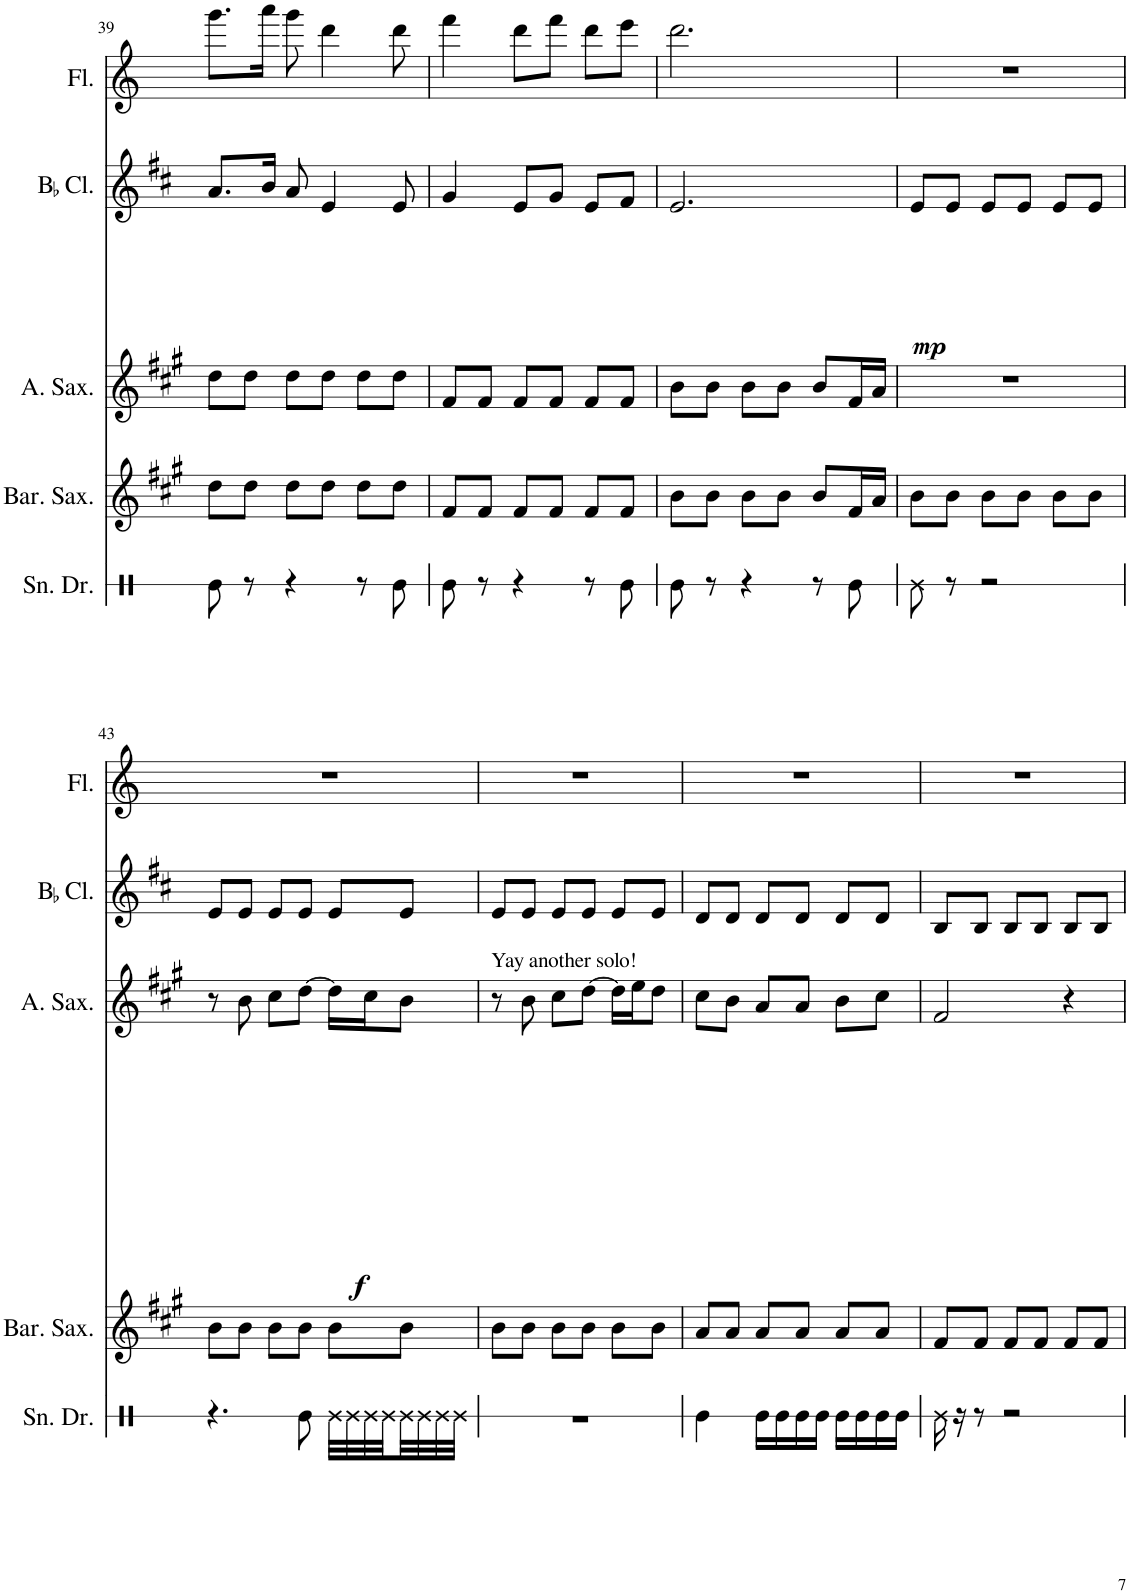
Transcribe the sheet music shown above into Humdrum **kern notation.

**kern	**kern	**kern	**dynam	**kern	**dynam	**kern
*part5	*part4	*part3	*part3	*part2	*part2	*part1
*staff5	*staff4	*staff3	*staff3	*staff2	*staff2	*staff1
*I"Snare Drum	*I"Baritone Saxophone	*I"Alto Saxophone	*	*I"BaccidentalFlat Clarinet	*	*I"Flute
*I'Sn. Dr.	*I'Bar. Sax.	*I'A. Sax.	*	*I'BaccidentalFlat Cl.	*	*I'Fl.
!!LO:PB:g=z
*clefX	*clefG2	*clefG2	*	*clefG2	*	*clefG2
*	*Trd12c21	*Trd5c9	*	*Trd1c2	*	*
*k[]	*k[f#c#g#]	*k[f#c#g#]	*	*k[f#c#]	*	*k[]
*M3/4	*M3/4	*M3/4	*	*M3/4	*	*M3/4
=39	=39	=39	=39	=39	=39	=39
8Re\	8dd\L	8dd\L	.	8.a/L	.	8.ggg\L
8r	8dd\J	8dd\J	.	.	.	.
.	.	.	.	16b/Jk	.	16aaa\Jk
4r	8dd\L	8dd\L	.	8a/	.	8ggg\
.	8dd\J	8dd\J	.	4e/	.	4ddd\
8r	8dd\L	8dd\L	.	.	.	.
8Re\	8dd\J	8dd\J	.	8e/	.	8ddd\
=40	=40	=40	=40	=40	=40	=40
8Re\	8f#/L	8f#/L	.	4g/	.	4fff\
8r	8f#/J	8f#/J	.	.	.	.
4r	8f#/L	8f#/L	.	8e/L	.	8ddd\L
.	8f#/J	8f#/J	.	8g/J	.	8fff\J
8r	8f#/L	8f#/L	.	8e/L	.	8ddd\L
8Re\	8f#/J	8f#/J	.	8f#/J	.	8eee\J
=41	=41	=41	=41	=41	=41	=41
8Re\	8b\L	8b\L	.	2.e/	.	2.ddd\
8r	8b\J	8b\J	.	.	.	.
4r	8b\L	8b\L	.	.	.	.
.	8b\J	8b\J	.	.	.	.
8r	8b/L	8b/L	.	.	.	.
8Re\	16f#/L	16f#/L	.	.	.	.
.	16a/JJ	16a/JJ	.	.	.	.
=42	=42	=42	=42	=42	=42	=42
!	!	!	!	!	!LO:DY:b	!
8Re\	8b\L	2.r	.	8e/L	mp	2.r
8r	8b\J	.	.	8e/J	.	.
2r	8b\L	.	.	8e/L	.	.
.	8b\J	.	.	8e/J	.	.
.	8b\L	.	.	8e/L	.	.
.	8b\J	.	.	8e/J	.	.
!!LO:LB:g=z
=43	=43	=43	=43	=43	=43	=43
4.r	8b\L	8r	.	8e/L	.	2.r
!	!	!	!LO:DY:b	!	!	!
.	8b\J	8b\	f	8e/J	.	.
.	8b\L	8cc#\L	.	8e/L	.	.
8Re\	8b\J	[8dd\J	.	8e/J	.	.
32Re\LLL	8b\L	16dd\LL]	.	8e/L	.	.
32Re\	.	.	.	.	.	.
32Re\	.	16cc#\J	.	.	.	.
32Re\	.	.	.	.	.	.
32Re\	8b\J	8b\J	.	8e/J	.	.
32Re\	.	.	.	.	.	.
32Re\	.	.	.	.	.	.
32Re\JJJ	.	.	.	.	.	.
=44	=44	=44	=44	=44	=44	=44
!	!	!LO:TX:a:t=Yay another solo!	!	!	!	!
2.r	8b\L	8r	.	8e/L	.	2.r
.	8b\J	8b\	.	8e/J	.	.
.	8b\L	8cc#\L	.	8e/L	.	.
.	8b\J	[8dd\J	.	8e/J	.	.
.	8b\L	16dd\LL]	.	8e/L	.	.
.	.	16ee\J	.	.	.	.
.	8b\J	8dd\J	.	8e/J	.	.
=45	=45	=45	=45	=45	=45	=45
4Re\	8a/L	8cc#\L	.	8d/L	.	2.r
.	8a/J	8b\J	.	8d/J	.	.
16Re\LL	8a/L	8a/L	.	8d/L	.	.
16Re\	.	.	.	.	.	.
16Re\	8a/J	8a/J	.	8d/J	.	.
16Re\JJ	.	.	.	.	.	.
16Re\LL	8a/L	8b\L	.	8d/L	.	.
16Re\	.	.	.	.	.	.
16Re\	8a/J	8cc#\J	.	8d/J	.	.
16Re\JJ	.	.	.	.	.	.
=46	=46	=46	=46	=46	=46	=46
16Re\	8f#/L	2f#/	.	8B/L	.	2.r
16r	.	.	.	.	.	.
8r	8f#/J	.	.	8B/J	.	.
2r	8f#/L	.	.	8B/L	.	.
.	8f#/J	.	.	8B/J	.	.
.	8f#/L	4r	.	8B/L	.	.
.	8f#/J	.	.	8B/J	.	.
=	=	=	=	=	=	=
*-	*-	*-	*-	*-	*-	*-
